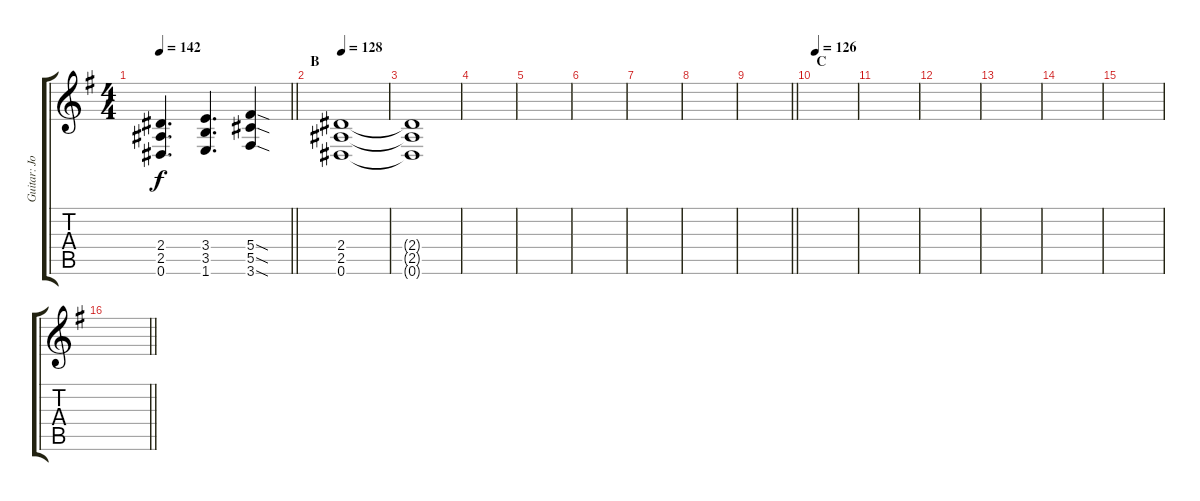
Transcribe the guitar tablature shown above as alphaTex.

\track ("Guitar: Jon" "Guitar: Jo") {instrument distortionguitar}
\staff {score tabs}
\tuning (Eb4 Bb3 Gb3 Db3 Ab2 Eb2) {hide}
\ts (4 4)
\tempo 142
\clef g2
\barLineRight lightlight
\ks g
(2.4 2.5 0.6).4{d dy f} (3.4 3.5 1.6).4{d} (5.4{sod} 5.5{sod} 3.6{sod}).4 |
\section ("" "B")
\tempo (128 0.03125)
(2.4 2.5 0.6).1{volume 0} |
(2.4{t} 2.5{t} 0.6{t}).1 |
|
|
|
|
|
\barLineRight lightlight
|
\section ("" "C")
\tempo 126
|
|
|
|
|
|
\barLineRight lightlight
